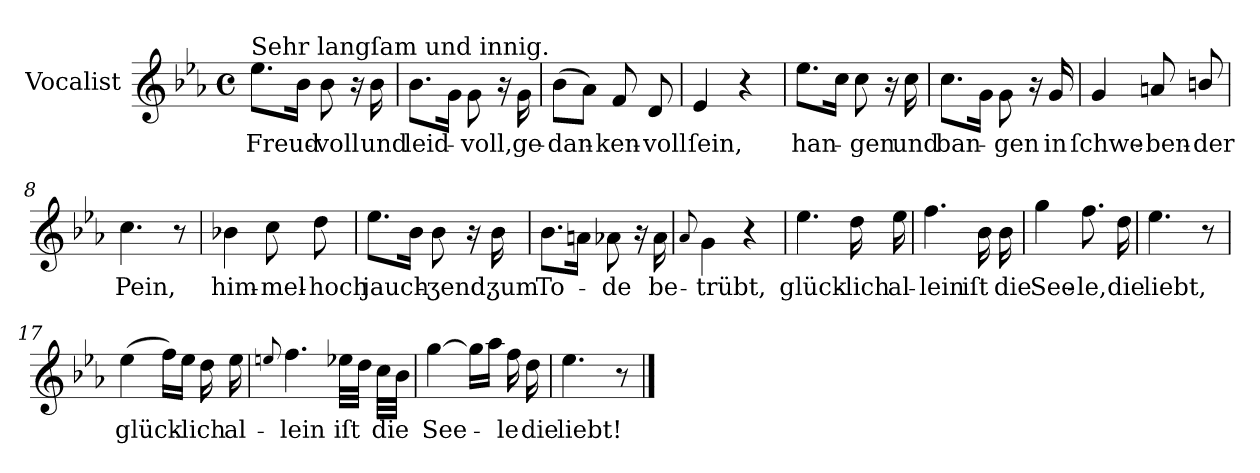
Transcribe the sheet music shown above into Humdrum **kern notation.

**kern	**text
*part1	*part1
*staff1	*staff1
*I"Vocalist	*
*clefG2	*
*k[b-e-a-]	*
*E-:	*
*M2/4	*
*met(c)	*
=1	=1
!LO:TX:a:t=Sehr langſam und innig.	!
8.ee-L	Freud-
16b-Jk	.
8b-	-voll
16r	.
16b-	und
=2	=2
8.b-\L	leid-
16gJk	.
8g\	-voll,
16r	.
16g\	ge-
=3	=3
(8b-\L	-dan-
8a-J)	.
8f	-ken-
8d	-voll
=4	=4
4e-	ſein,
4r	.
=5	=5
8.ee-L	han-
16ccJk	.
8cc	-gen
16r	.
16cc	und
=6	=6
8.cc\L	ban-
16gJk	.
8g\	-gen
16r	.
16g	in
=7	=7
4g	ſchwe-
8an	-ben-
8bn/	-der
=8	=8
4.cc	Pein,
8r	.
=9	=9
4b-X	him-
8cc	-mel-
8dd	-hoch
=10	=10
8.ee-L	jauch-
16b-Jk	.
8b-	-ʒend,
16r	.
16b-	ʒum
=11	=11
8.b-\L	To-
16anJk	.
8a-X\	-de
16r	.
16a-\	be-
=12	=12
8qqa-	.
4g\	-trübt,
4r	.
=13	=13
4.ee-	glück-
16dd	-lich
16ee-	al-
=14	=14
4.ff	-lein
16b-	iſt
16b-	die
=15	=15
4gg	See-
8.ff	-le,
16dd	die
=16	=16
4.ee-	liebt,
8r	.
=17	=17
(4ee-	glück-
16ffLL)	.
16ee-JJ	.
16dd	-lich
16ee-	al-
=18	=18
8qqeen	.
4.ff	-lein
32ee-XLLL	iſt
32ddJJJ	.
32ccLLL	die
32b-JJJ	.
=19	=19
[4gg	See-
16ggLL]	.
16aa-JJ	.
16ff	-le
16dd	die
=20	=20
4.ee-	liebt!
8r	.
==	==
*-	*-
